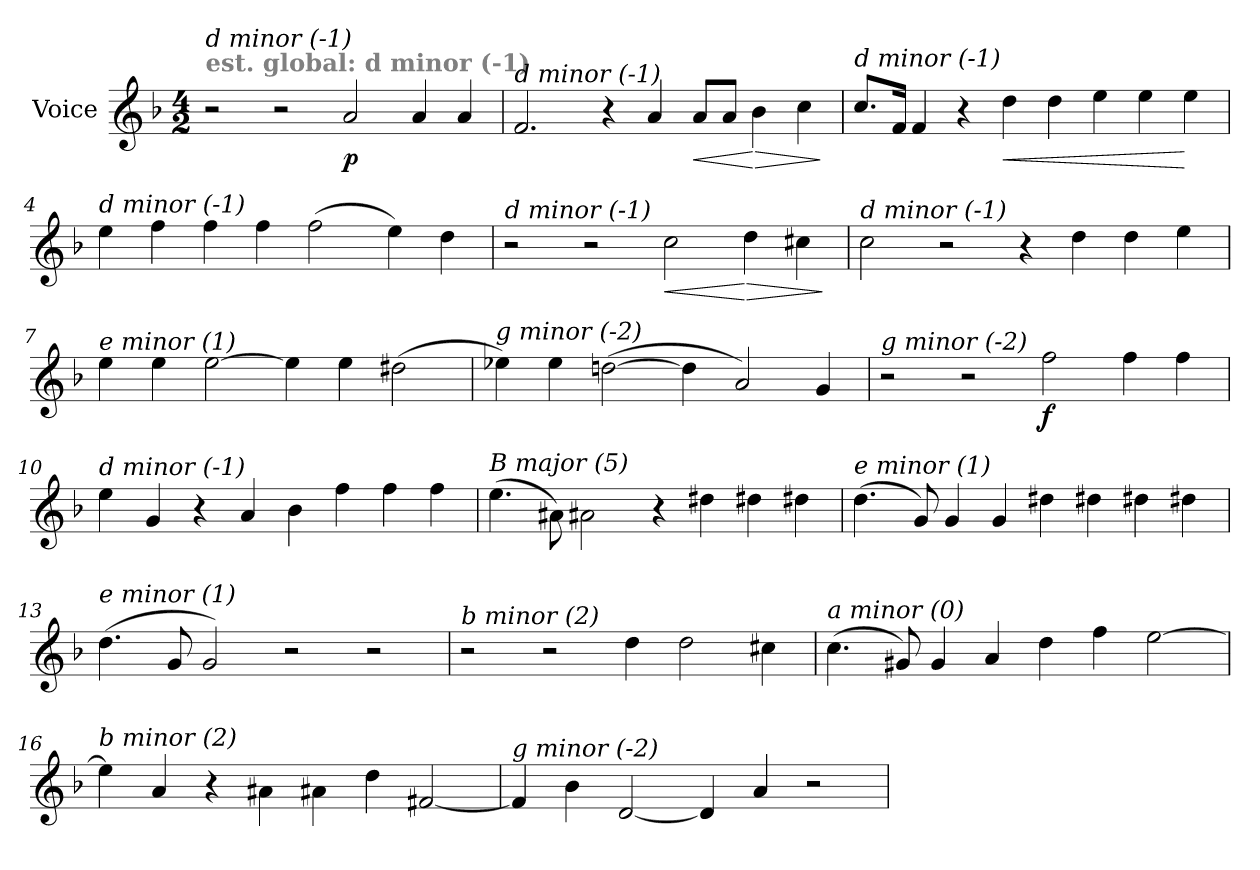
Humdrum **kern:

**kern	**dynam
*part1	*part1
*staff1	*staff1
*I"Voice	*
*clefG2	*
*k[b-]	*
*F:	*
*M4/2	*
=1	=1
!LO:TX:a:B:color=#808080:t=est. global&colon; d minor (-1)	!
!LO:TX:i:t=d minor (-1)	!
2r	.
2r	.
!	!LO:DY:b
2a/	p
4a/	.
4a/	.
=2	=2
!LO:TX:i:t=d minor (-1)	!
2.f/	.
4r	.
4a/	.
!	!LO:HP:b
8a/L	<
8a/J	.
!	!LO:HP:n=1:b
4b-\	[ >
4cc\	.
.	]
=3	=3
!LO:TX:i:t=d minor (-1)	!
8.cc/L	.
16f/Jk	.
4f/	.
4r	.
!	!LO:HP:b
4dd\	<
4dd\	.
4ee\	.
4ee\	.
4ee\	[
=4	=4
!LO:TX:i:t=d minor (-1)	!
4ee\	.
4ff\	.
4ff\	.
4ff\	.
(>2ff\	.
4ee\)	.
4dd\	.
!!LO:LB:g=z
=5	=5
!LO:TX:i:t=d minor (-1)	!
2r	.
2r	.
!	!LO:HP:b
2cc\	<
!	!LO:HP:n=1:b
4dd\	[ >
4cc#Xi\	.
.	]
=6	=6
!LO:TX:i:t=d minor (-1)	!
2cc\	.
2r	.
4r	.
4dd\	.
4dd\	.
4ee\	.
=7	=7
!LO:TX:i:t=e minor (1)	!
4ee\	.
4ee\	.
[2ee\	.
4ee\]	.
4ee\	.
(>2dd#X\	.
=8	=8
!LO:TX:i:t=g minor (-2)	!
4ee-X\)	.
4ee-\	.
(>[2ddn\	.
4dd\]	.
2a/)	.
4g/	.
!!LO:LB:g=z
=9	=9
!LO:TX:i:t=g minor (-2)	!
2r	.
2r	.
!	!LO:DY:b
2ff\	f
4ff\	.
4ff\	.
=10	=10
!LO:TX:i:t=d minor (-1)	!
4ee\	.
4g/	.
4r	.
4a/	.
4b-\	.
4ff\	.
4ff\	.
4ff\	.
=11	=11
!LO:TX:i:t=B major (5)	!
(>4.ee\	.
8a#Xi\)	.
2a#Xi\	.
4r	.
4dd#Xi\	.
4dd#Xi\	.
4dd#Xi\	.
=12	=12
!LO:TX:i:t=e minor (1)	!
(>4.dd\	.
8g/)	.
4g/	.
4g/	.
4dd#Xi\	.
4dd#Xi\	.
4dd#Xi\	.
4dd#Xi\	.
!!LO:LB:g=z
=13	=13
!LO:TX:i:t=e minor (1)	!
(>4.dd\	.
8g/	.
2g/)	.
2r	.
2r	.
=14	=14
!LO:TX:i:t=b minor (2)	!
2r	.
2r	.
4dd\	.
2dd\	.
4cc#Xi\	.
=15	=15
!LO:TX:i:t=a minor (0)	!
(>4.cc\	.
8g#X/)	.
4g#/	.
4a/	.
4dd\	.
4ff\	.
[2ee\	.
=16	=16
!LO:TX:i:t=b minor (2)	!
4ee\]	.
4a/	.
4r	.
4a#Xi\	.
4a#Xi\	.
4dd\	.
[2f#X/	.
!!LO:LB:g=z
=17	=17
!LO:TX:i:t=g minor (-2)	!
4f#/]	.
4b-\	.
[2d/	.
4d/]	.
4a/	.
2r	.
=	=
*-	*-
